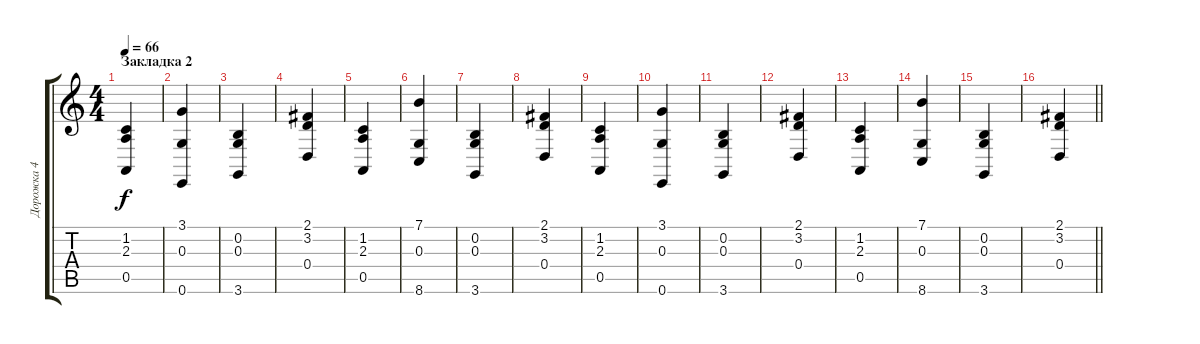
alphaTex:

\track ("Дорожка 4" "Дорожка 4") {instrument cello}
\staff {score tabs}
\tuning (E4 B3 G3 D3 A2 E2) {hide}
\ts (4 4)
\section ("" "Закладка 2")
\tempo 66
\clef g2
\ks c
(1.2 2.3 0.5).4{dy f} |
(3.1 0.3 0.6).4 |
(0.2 0.3 3.6).4 |
(2.1 3.2 0.4).4 |
(1.2 2.3 0.5).4 |
(7.1 0.3 8.6).4 |
(0.2 0.3 3.6).4 |
(2.1 3.2 0.4).4 |
(1.2 2.3 0.5).4 |
(3.1 0.3 0.6).4 |
(0.2 0.3 3.6).4 |
(2.1 3.2 0.4).4 |
(1.2 2.3 0.5).4 |
(7.1 0.3 8.6).4 |
(0.2 0.3 3.6).4 |
\barLineRight lightlight
(2.1 3.2 0.4).4
